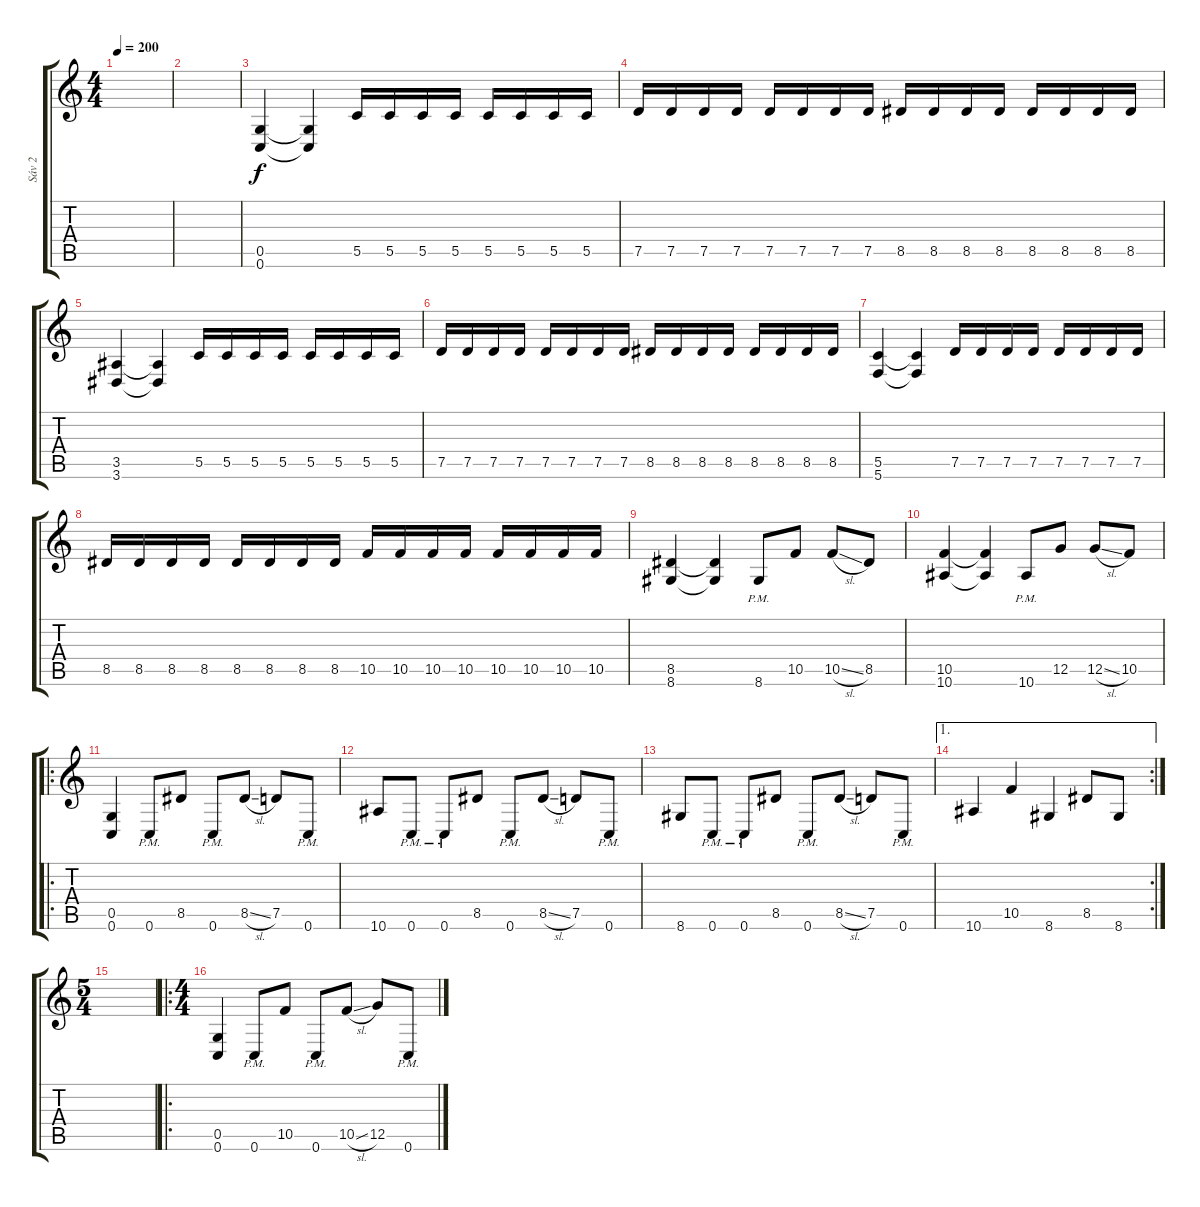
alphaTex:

\track ("Sáv 2" "Sáv 2") {instrument distortionguitar}
\staff {score tabs}
\tuning (D4 A3 F3 C3 G2 C2) {hide}
\ts (4 4)
\tempo 200
\clef g2
\ks c
|
|
(0.5 0.6).4 (0.5{t} 0.6{t}).4 5.5.16 5.5.16 5.5.16 5.5.16 5.5.16 5.5.16 5.5.16 5.5.16 |
7.5.16 7.5.16 7.5.16 7.5.16 7.5.16 7.5.16 7.5.16 7.5.16 8.5.16 8.5.16 8.5.16 8.5.16 8.5.16 8.5.16 8.5.16 8.5.16 |
(3.5 3.6).4 (3.5{t} 3.6{t}).4 5.5.16 5.5.16 5.5.16 5.5.16 5.5.16 5.5.16 5.5.16 5.5.16 |
7.5.16 7.5.16 7.5.16 7.5.16 7.5.16 7.5.16 7.5.16 7.5.16 8.5.16 8.5.16 8.5.16 8.5.16 8.5.16 8.5.16 8.5.16 8.5.16 |
(5.5 5.6).4 (5.5{t} 5.6{t}).4 7.5.16 7.5.16 7.5.16 7.5.16 7.5.16 7.5.16 7.5.16 7.5.16 |
8.5.16 8.5.16 8.5.16 8.5.16 8.5.16 8.5.16 8.5.16 8.5.16 10.5.16 10.5.16 10.5.16 10.5.16 10.5.16 10.5.16 10.5.16 10.5.16 |
(8.5 8.6).4 (8.5{t} 8.6{t}).4 8.6{pm}.8 10.5.8 10.5{sl}.8 8.5.8 |
(10.5 10.6).4 (10.5{t} 10.6{t}).4 10.6{pm}.8 12.5.8 12.5{sl}.8 10.5.8 |
\ro
(0.5 0.6).4 0.6{pm}.8 8.5.8 0.6{pm}.8 8.5{sl}.8 7.5.8 0.6{pm}.8 |
10.6.8 0.6{pm}.8 0.6{pm}.8 8.5.8 0.6{pm}.8 8.5{sl}.8 7.5.8 0.6{pm}.8 |
8.6.8 0.6{pm}.8 0.6{pm}.8 8.5.8 0.6{pm}.8 8.5{sl}.8 7.5.8 0.6{pm}.8 |
\ae 1
\rc 2
10.6.4 10.5.4 8.6.4 8.5.8 8.6.8 |
\ts (5 4)
|
\ro
\ts (4 4)
(0.5 0.6).4 0.6{pm}.8 10.5.8 0.6{pm}.8 10.5{sl}.8 12.5.8 0.6{pm}.8
